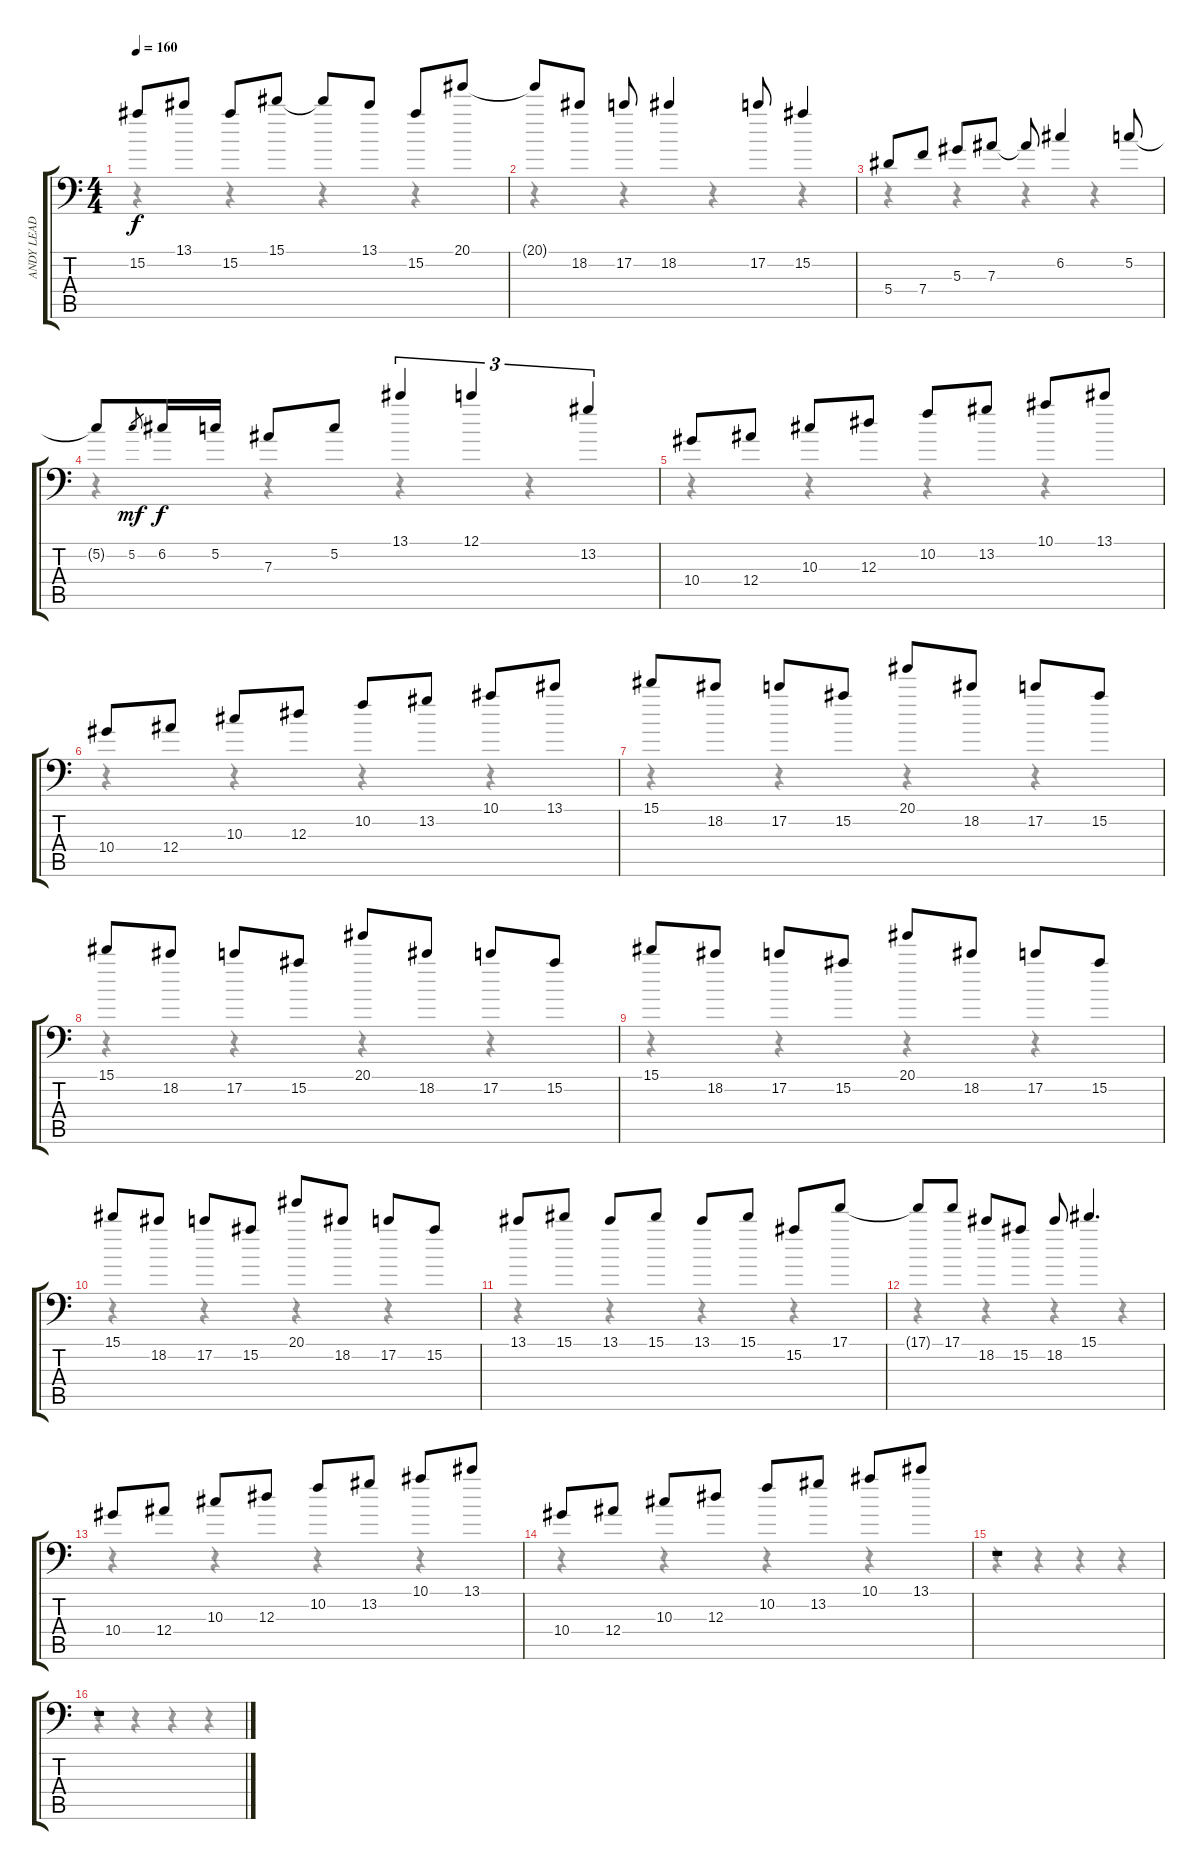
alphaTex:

\track ("ANDY LEAD LINE" "ANDY LEAD ") {instrument distortionguitar}
\staff {score tabs}
\tuning (C4 G3 Eb3 Bb2 F2 Bb1) {hide}
\voice
\ts (4 4)
\tempo 160
\clef f4
\ks c
15.2.8{dy f} 13.1.8 15.2.8 15.1.8 15.1{t}.8 13.1.8 15.2.8 20.1.8 |
20.1{t}.8 18.2.8 17.2.8 18.2.4 17.2.8 15.2.4 |
5.4.8 7.4.8 5.3.8 7.3.8 7.3{t}.8 6.2.4 5.2.8 |
5.2{t}.8 5.2.8{gr dy mf} 6.2.16{dy f} 5.2.16 7.3.8 5.2.8 13.1.4{tu (3 2)} 12.1.4{tu (3 2)} 13.2.4{tu (3 2)} |
10.4.8 12.4.8 10.3.8 12.3.8 10.2.8 13.2.8 10.1.8 13.1.8 |
10.4.8 12.4.8 10.3.8 12.3.8 10.2.8 13.2.8 10.1.8 13.1.8 |
15.1.8 18.2.8 17.2.8 15.2.8 20.1.8 18.2.8 17.2.8 15.2.8 |
15.1.8 18.2.8 17.2.8 15.2.8 20.1.8 18.2.8 17.2.8 15.2.8 |
15.1.8 18.2.8 17.2.8 15.2.8 20.1.8 18.2.8 17.2.8 15.2.8 |
15.1.8 18.2.8 17.2.8 15.2.8 20.1.8 18.2.8 17.2.8 15.2.8 |
13.1.8 15.1.8 13.1.8 15.1.8 13.1.8 15.1.8 15.2.8 17.1.8 |
17.1{t}.8 17.1.8 18.2.8 15.2.8 18.2.8 15.1.4{d} |
10.4.8 12.4.8 10.3.8 12.3.8 10.2.8 13.2.8 10.1.8 13.1.8 |
10.4.8 12.4.8 10.3.8 12.3.8 10.2.8 13.2.8 10.1.8 13.1.8 |
r.1 |
r.1
\voice
\clef f4
\ottava regular
\simile none
\ks c
r.4{dy f} r.4 r.4 r.4 |
r.4 r.4 r.4 r.4 |
r.4 r.4 r.4 r.4 |
r.4 r.4 r.4 r.4 |
r.4 r.4 r.4 r.4 |
r.4 r.4 r.4 r.4 |
r.4 r.4 r.4 r.4 |
r.4 r.4 r.4 r.4 |
r.4 r.4 r.4 r.4 |
r.4 r.4 r.4 r.4 |
r.4 r.4 r.4 r.4 |
r.4 r.4 r.4 r.4 |
r.4 r.4 r.4 r.4 |
r.4 r.4 r.4 r.4 |
r.4 r.4 r.4 r.4 |
r.4 r.4 r.4 r.4
